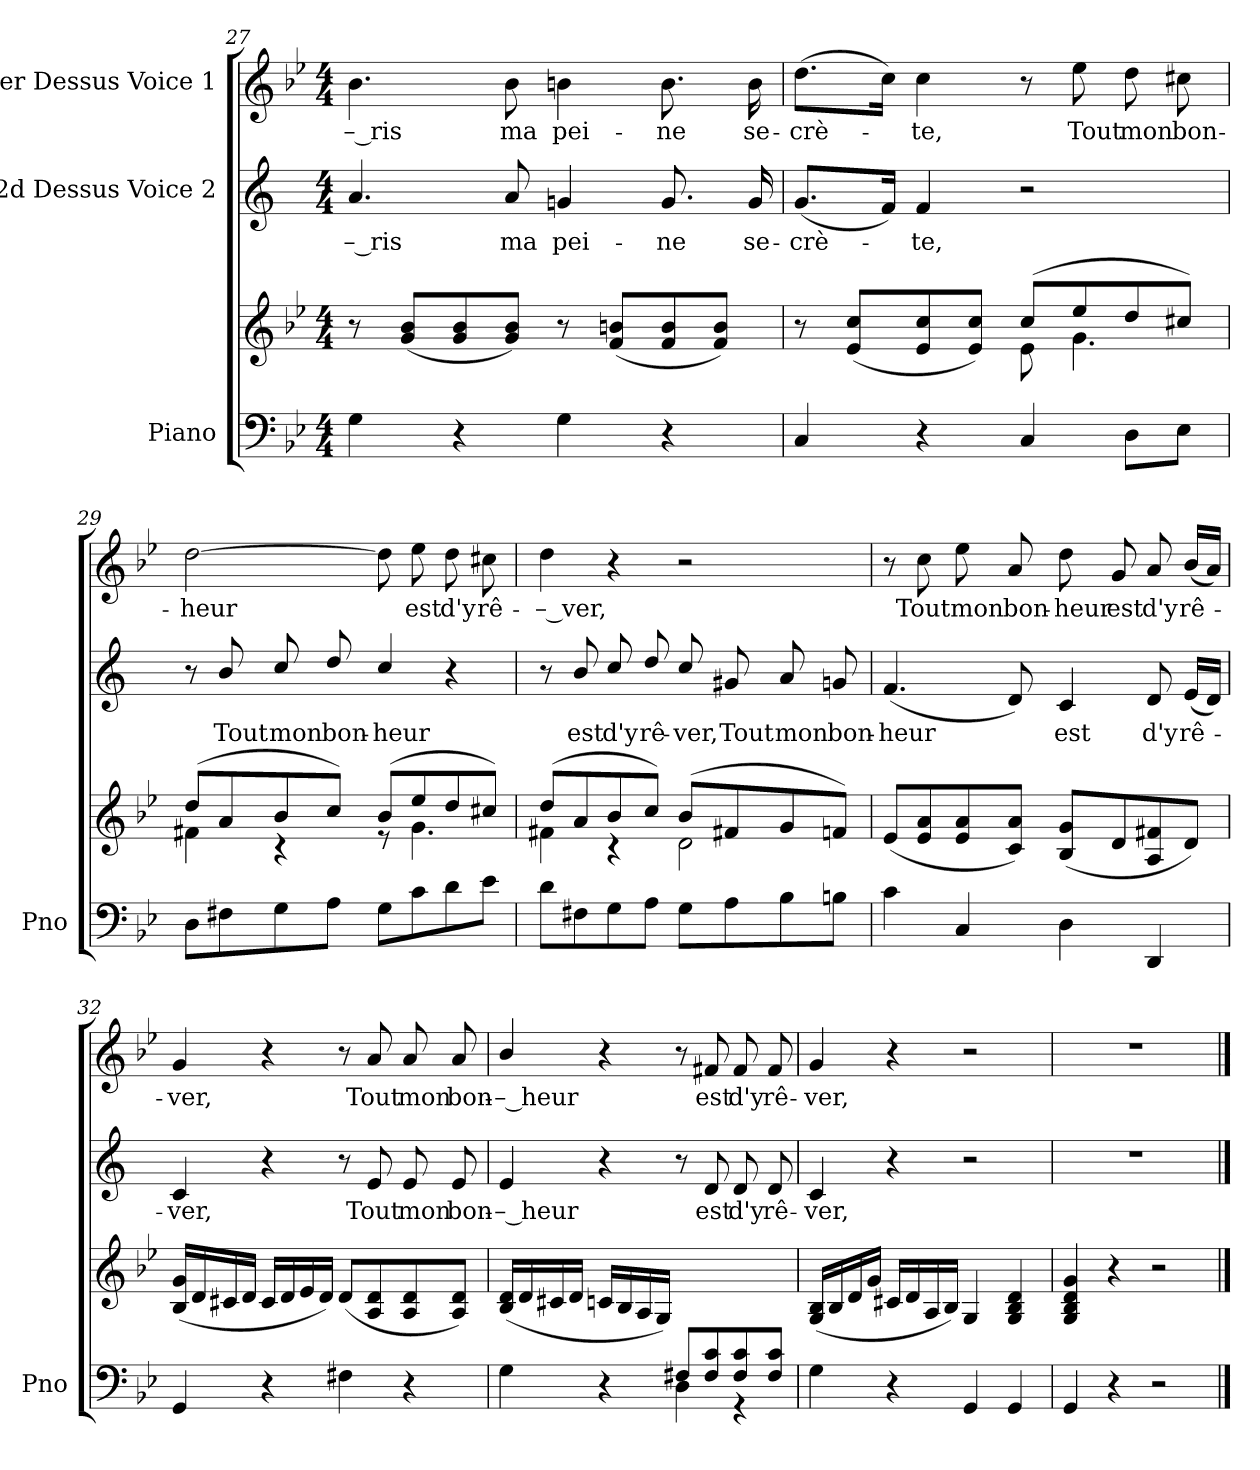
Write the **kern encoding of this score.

**kern	**kern	**kern	**text	**kern	**text
*part3	*part3	*part2	*part2	*part1	*part1
*staff4	*staff3	*staff2	*staff2	*staff1	*staff1
*I"Piano	*	*I"2d Dessus Voice 2	*	*I"1er Dessus Voice 1	*
*I'Pno	*	*	*	*	*
!!LO:PB:g=z
*clefF4	*clefG2	*clefG2	*	*clefG2	*
*	*	*ITrd1c2	*	*	*
*k[b-e-]	*k[b-e-]	*k[b-e-]	*	*k[b-e-]	*
*M4/4	*M4/4	*M4/4	*	*M4/4	*
=27	=27	=27	=27	=27	=27
!	!	!	!LO:LY:b	!	!LO:LY:b
4G\	8r	4.g/	-– ris	4.b-\	-– ris
.	(8g/ 8b-/L	.	.	.	.
4r	8g/ 8b-/	.	.	.	.
!	!	!	!LO:LY:b	!	!LO:LY:b
.	8g/ 8b-/J)	8g/	ma	8b-\	ma
!	!	!	!LO:LY:b	!	!LO:LY:b
4G\	8r	4fn/	pei-	4bn\	pei-
.	(8f/ 8bn/L	.	.	.	.
!	!	!	!LO:LY:b	!	!LO:LY:b
4r	8f/ 8b/	8.f/	-ne	8.b\	-ne
.	8f/ 8b/J)	.	.	.	.
!	!	!	!LO:LY:b	!	!LO:LY:b
.	.	16f/	se-	16b\	se-
=28	=28	=28	=28	=28	=28
*	*^	*	*	*	*
!	!	!	!	!LO:LY:b	!	!LO:LY:b
4C/	8r	2ryy	(8.f/L	-crè-	(8.dd\L	-crè-
.	(<8e-/ 8cc/L	.	.	.	.	.
.	.	.	16e-/Jk)	.	16cc\Jk)	.
!	!	!	!	!LO:LY:b	!	!LO:LY:b
4r	8e-/ 8cc/	.	4e-/	-te,	4cc\	-te,
.	8e-/ 8cc/J)	.	.	.	.	.
4C/	(8cc/L	8e-\	2r	.	8r	.
!	!	!	!	!	!	!LO:LY:b
.	8ee-/	4.g\	.	.	8ee-\	Tout
!	!	!	!	!	!	!LO:LY:b
8D\L	8dd/	.	.	.	8dd\	mon
!	!	!	!	!	!	!LO:LY:b
8E-\J	8cc#X/J)	.	.	.	8cc#X\	bon-
=29	=29	=29	=29	=29	=29	=29
!	!	!	!	!	!	!LO:LY:b
8D\L	(8dd/L	4f#X\	8r	.	[2dd\	-heur
!	!	!	!	!LO:LY:b	!	!
8F#X\	8a/	.	8a/	Tout	.	.
!	!	!	!	!LO:LY:b	!	!
8G\	8b-/	4r	8b-/	mon	.	.
!	!	!	!	!LO:LY:b	!	!
8A\J	8cc/J)	.	8cc/	bon-	.	.
!	!	!	!	!LO:LY:b	!	!
8G\L	(8b-/L	8r	4b-/	-heur	8dd\]	.
!	!	!	!	!	!	!LO:LY:b
8c\	8ee-/	4.g\	.	.	8ee-\	est
!	!	!	!	!	!	!LO:LY:b
8d\	8dd/	.	4r	.	8dd\	d'y
!	!	!	!	!	!	!LO:LY:b
8e-\J	8cc#X/J)	.	.	.	8cc#X\	rê-
!!LO:LB:g=z
=30	=30	=30	=30	=30	=30	=30
!	!	!	!	!	!	!LO:LY:b
8d\L	(8dd/L	4f#X\	8r	.	4dd\	-– ver,
!	!	!	!	!LO:LY:b	!	!
8F#X\	8a/	.	8a/	est	.	.
!	!	!	!	!LO:LY:b	!	!
8G\	8b-/	4r	8b-/	d'y	4r	.
!	!	!	!	!LO:LY:b	!	!
8A\J	8cc/J)	.	8cc/	rê-	.	.
!	!	!	!	!LO:LY:b	!	!
8G\L	(8b-/L	2d\	8b-/	-ver,	2r	.
!	!	!	!	!LO:LY:b	!	!
8A\	8f#X/	.	8f#X/	Tout	.	.
!	!	!	!	!LO:LY:b	!	!
8B-\	8g/	.	8g/	mon	.	.
!	!	!	!	!LO:LY:b	!	!
8Bn\J	8fn/J)	.	8fn/	bon-	.	.
*	*v	*v	*	*	*	*
=31	=31	=31	=31	=31	=31
!	!	!	!LO:LY:b	!	!
4c\	(8e-/L	(4.e-/	-heur	8r	.
!	!	!	!	!	!LO:LY:b
.	8e-/ 8a/	.	.	8cc\	Tout
!	!	!	!	!	!LO:LY:b
4C/	8e-/ 8a/	.	.	8ee-\	mon
!	!	!	!	!	!LO:LY:b
.	8c/ 8a/J)	8c/)	.	8a/	bon-
!	!	!	!LO:LY:b	!	!LO:LY:b
4D\	(8B-/ 8g/L	4B-/	est	8dd\	-heur
!	!	!	!	!	!LO:LY:b
.	8d/	.	.	8g/	est
!	!	!	!LO:LY:b	!	!LO:LY:b
4DD/	8A/ 8f#X/	8c/	d'y	8a/	d'y
!	!	!	!LO:LY:b	!	!LO:LY:b
.	8d/J)	(16d/LL	rê-	(16b-/LL	rê-
.	.	16c/JJ)	.	16a/JJ)	.
=32	=32	=32	=32	=32	=32
!	!	!	!LO:LY:b	!	!LO:LY:b
4GG/	(16B-/ 16g/LL	4B-/	-ver,	4g/	-ver,
.	16d/	.	.	.	.
.	16c#X/	.	.	.	.
.	16d/JJ	.	.	.	.
4r	16c#/LL	4r	.	4r	.
.	16d/	.	.	.	.
.	16e-/	.	.	.	.
.	16d/JJ)	.	.	.	.
4F#X\	(8d/L	8r	.	8r	.
!	!	!	!LO:LY:b	!	!LO:LY:b
.	8A/ 8d/	8d/	Tout	8a/	Tout
!	!	!	!LO:LY:b	!	!LO:LY:b
4r	8A/ 8d/	8d/	mon	8a/	mon
!	!	!	!LO:LY:b	!	!LO:LY:b
.	8A/ 8d/J)	8d/	bon-	8a/	bon-
!!LO:LB:g=z
=33	=33	=33	=33	=33	=33
*^	*	*	*	*	*
!	!	!	!	!LO:LY:b	!	!LO:LY:b
2ryy	4G\	(16B-/ 16d/LL	4d/	-– heur	4b-/	-– heur
.	.	16d/	.	.	.	.
.	.	16c#X/	.	.	.	.
.	.	16d/JJ	.	.	.	.
.	4r	16cn/LL	4r	.	4r	.
.	.	16B-/	.	.	.	.
.	.	16A/	.	.	.	.
.	.	16G/JJ)	.	.	.	.
8F#X/L	4D\	2ryy	8r	.	8r	.
!	!	!	!	!LO:LY:b	!	!LO:LY:b
8F#/ 8c/	.	.	8c/	est	8f#X/	est
!	!	!	!	!LO:LY:b	!	!LO:LY:b
8F#/ 8c/	4r	.	8c/	d'y	8f#/	d'y
!	!	!	!	!LO:LY:b	!	!LO:LY:b
8F#/ 8c/J	.	.	8c/	rê-	8f#/	rê-
*v	*v	*	*	*	*	*
=34	=34	=34	=34	=34	=34
!	!	!	!LO:LY:b	!	!LO:LY:b
4G\	(16G/ 16B-/LL	4B-/	-ver,	4g/	-ver,
.	16B-/	.	.	.	.
.	16d/	.	.	.	.
.	16g/JJ	.	.	.	.
4r	16c#X/LL	4r	.	4r	.
.	16d/	.	.	.	.
.	16A/	.	.	.	.
.	16B-/JJ)	.	.	.	.
4GG/	4G/	2r	.	2r	.
4GG/	4G/ 4B-/ 4d/	.	.	.	.
=35	=35	=35	=35	=35	=35
4GG/	4G/ 4B-/ 4d/ 4g/	1r	.	1r	.
4r	4r	.	.	.	.
2r	2r	.	.	.	.
==	==	==	==	==	==
*-	*-	*-	*-	*-	*-
